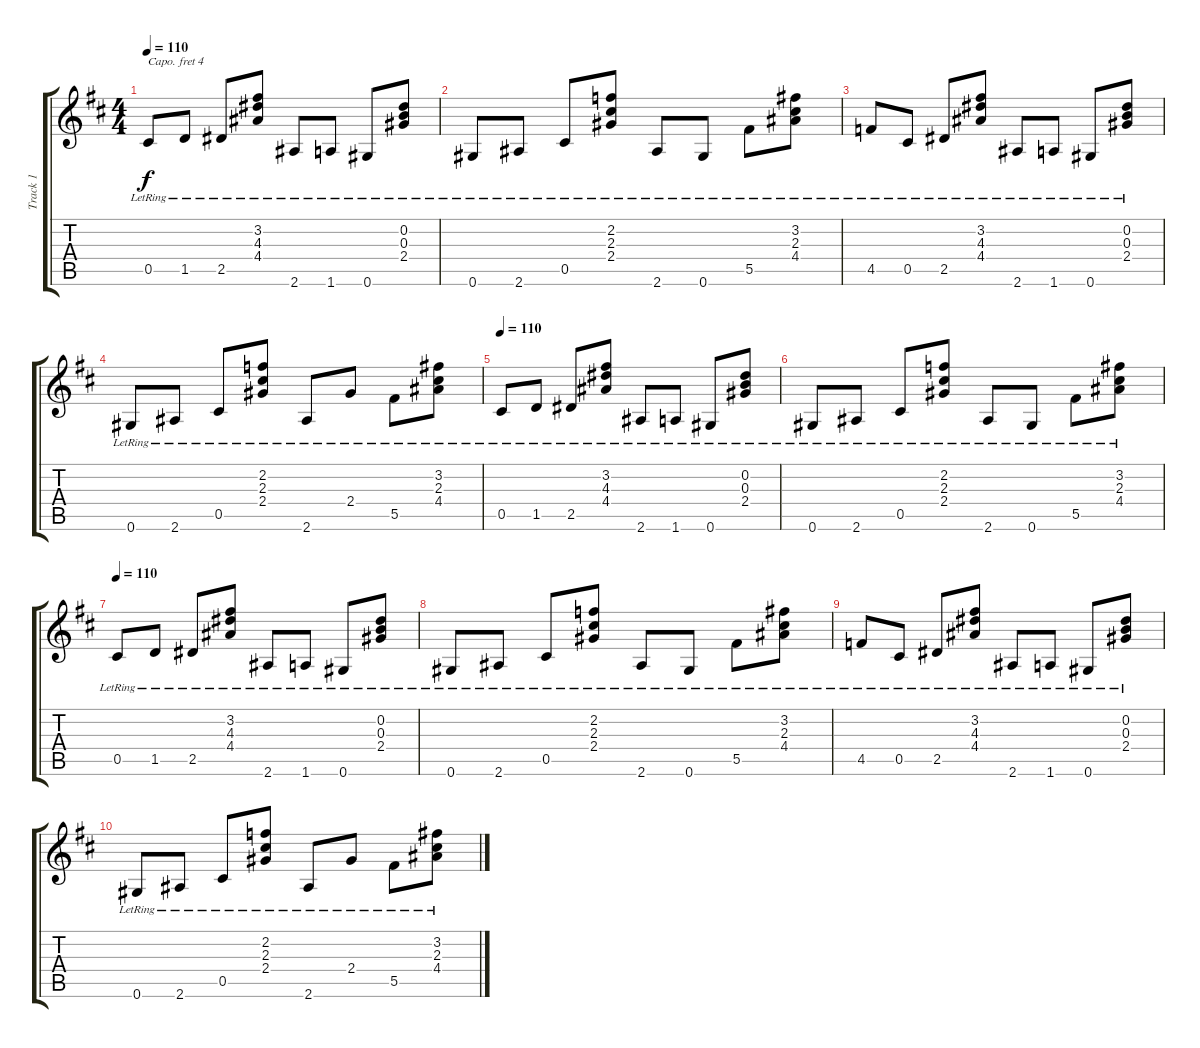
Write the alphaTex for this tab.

\track ("Track 1" "Track 1") {instrument acousticguitarnylon}
\staff {score tabs}
\capo 4
\tuning (E4 B3 G3 D3 A2 E2) {hide}
\ts (4 4)
\tempo 110
\clef g2
\ks d
0.5{lr}.8{dy f} 1.5{lr}.8 2.5{lr}.8 (3.2{lr} 4.3{lr} 4.4{lr}).8 2.6{lr}.8 1.6{lr}.8 0.6{lr}.8 (0.2{lr} 0.3{lr} 2.4{lr}).8 |
0.6{lr}.8 2.6{lr}.8 0.5{lr}.8 (2.2{lr} 2.3{lr} 2.4{lr}).8 2.6{lr}.8 0.6{lr}.8 5.5{lr}.8 (3.2{lr} 2.3{lr} 4.4{lr}).8 |
4.5{lr}.8 0.5{lr}.8 2.5{lr}.8 (3.2{lr} 4.3{lr} 4.4{lr}).8 2.6{lr}.8 1.6{lr}.8 0.6{lr}.8 (0.2{lr} 0.3{lr} 2.4{lr}).8 |
0.6{lr}.8 2.6{lr}.8 0.5{lr}.8 (2.2{lr} 2.3{lr} 2.4{lr}).8 2.6{lr}.8 2.4{lr}.8 5.5{lr}.8 (3.2{lr} 2.3{lr} 4.4{lr}).8 |
\tempo 110
0.5{lr}.8 1.5{lr}.8 2.5{lr}.8 (3.2{lr} 4.3{lr} 4.4{lr}).8 2.6{lr}.8 1.6{lr}.8 0.6{lr}.8 (0.2{lr} 0.3{lr} 2.4{lr}).8 |
0.6{lr}.8 2.6{lr}.8 0.5{lr}.8 (2.2{lr} 2.3{lr} 2.4{lr}).8 2.6{lr}.8 0.6{lr}.8 5.5{lr}.8 (3.2{lr} 2.3{lr} 4.4{lr}).8 |
\tempo 110
0.5{lr}.8 1.5{lr}.8 2.5{lr}.8 (3.2{lr} 4.3{lr} 4.4{lr}).8 2.6{lr}.8 1.6{lr}.8 0.6{lr}.8 (0.2{lr} 0.3{lr} 2.4{lr}).8 |
0.6{lr}.8 2.6{lr}.8 0.5{lr}.8 (2.2{lr} 2.3{lr} 2.4{lr}).8 2.6{lr}.8 0.6{lr}.8 5.5{lr}.8 (3.2{lr} 2.3{lr} 4.4{lr}).8 |
4.5{lr}.8 0.5{lr}.8 2.5{lr}.8 (3.2{lr} 4.3{lr} 4.4{lr}).8 2.6{lr}.8 1.6{lr}.8 0.6{lr}.8 (0.2{lr} 0.3{lr} 2.4{lr}).8 |
0.6{lr}.8 2.6{lr}.8 0.5{lr}.8 (2.2{lr} 2.3{lr} 2.4{lr}).8 2.6{lr}.8 2.4{lr}.8 5.5{lr}.8 (3.2{lr} 2.3{lr} 4.4{lr}).8
